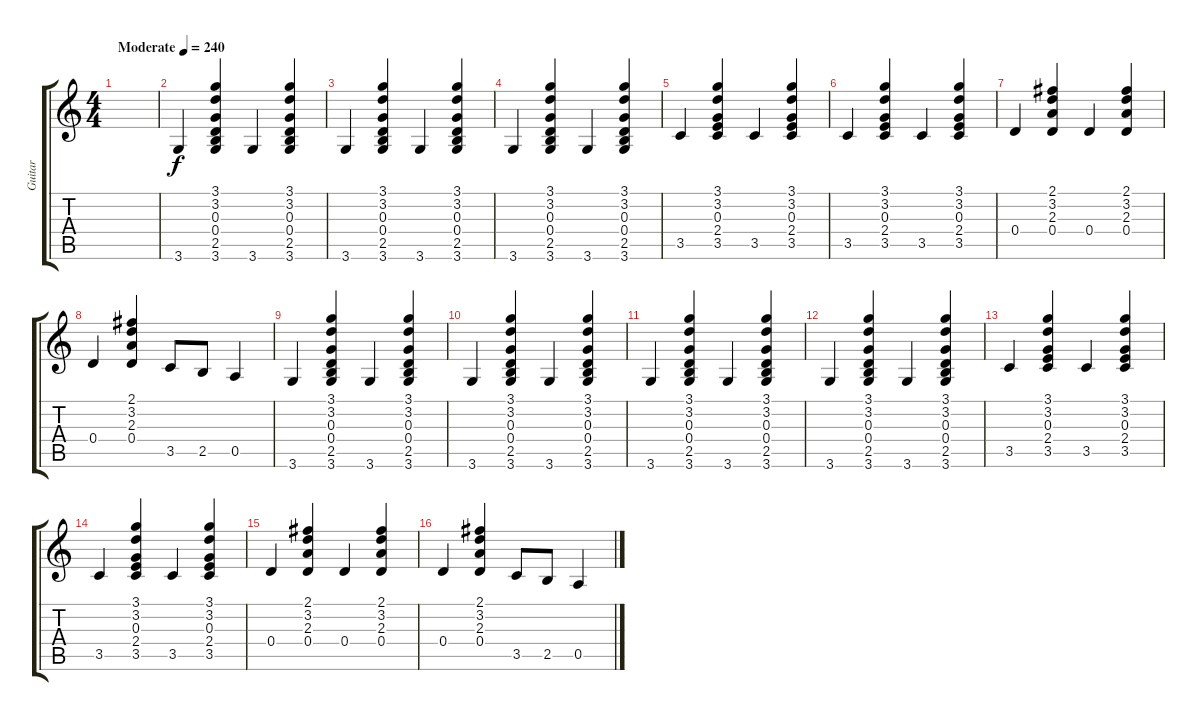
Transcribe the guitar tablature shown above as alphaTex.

\track ("Guitar" "Guitar") {instrument acousticguitarsteel}
\staff {score tabs}
\tuning (E4 B3 G3 D3 A2 E2) {hide}
\ts (4 4)
\tempo (240 "Moderate")
\clef g2
\ks c
|
3.6.4 (3.1 3.2 0.3 0.4 2.5 3.6).4 3.6.4 (3.1 3.2 0.3 0.4 2.5 3.6).4 |
3.6.4 (3.1 3.2 0.3 0.4 2.5 3.6).4 3.6.4 (3.1 3.2 0.3 0.4 2.5 3.6).4 |
3.6.4 (3.1 3.2 0.3 0.4 2.5 3.6).4 3.6.4 (3.1 3.2 0.3 0.4 2.5 3.6).4 |
3.5.4 (3.1 3.2 0.3 2.4 3.5).4 3.5.4 (3.1 3.2 0.3 2.4 3.5).4 |
3.5.4 (3.1 3.2 0.3 2.4 3.5).4 3.5.4 (3.1 3.2 0.3 2.4 3.5).4 |
0.4.4 (2.1 3.2 2.3 0.4).4 0.4.4 (2.1 3.2 2.3 0.4).4 |
0.4.4 (2.1 3.2 2.3 0.4).4 3.5.8 2.5.8 0.5.4 |
3.6.4 (3.1 3.2 0.3 0.4 2.5 3.6).4 3.6.4 (3.1 3.2 0.3 0.4 2.5 3.6).4 |
3.6.4 (3.1 3.2 0.3 0.4 2.5 3.6).4 3.6.4 (3.1 3.2 0.3 0.4 2.5 3.6).4 |
3.6.4 (3.1 3.2 0.3 0.4 2.5 3.6).4 3.6.4 (3.1 3.2 0.3 0.4 2.5 3.6).4 |
3.6.4 (3.1 3.2 0.3 0.4 2.5 3.6).4 3.6.4 (3.1 3.2 0.3 0.4 2.5 3.6).4 |
3.5.4 (3.1 3.2 0.3 2.4 3.5).4 3.5.4 (3.1 3.2 0.3 2.4 3.5).4 |
3.5.4 (3.1 3.2 0.3 2.4 3.5).4 3.5.4 (3.1 3.2 0.3 2.4 3.5).4 |
0.4.4 (2.1 3.2 2.3 0.4).4 0.4.4 (2.1 3.2 2.3 0.4).4 |
0.4.4 (2.1 3.2 2.3 0.4).4 3.5.8 2.5.8 0.5.4
